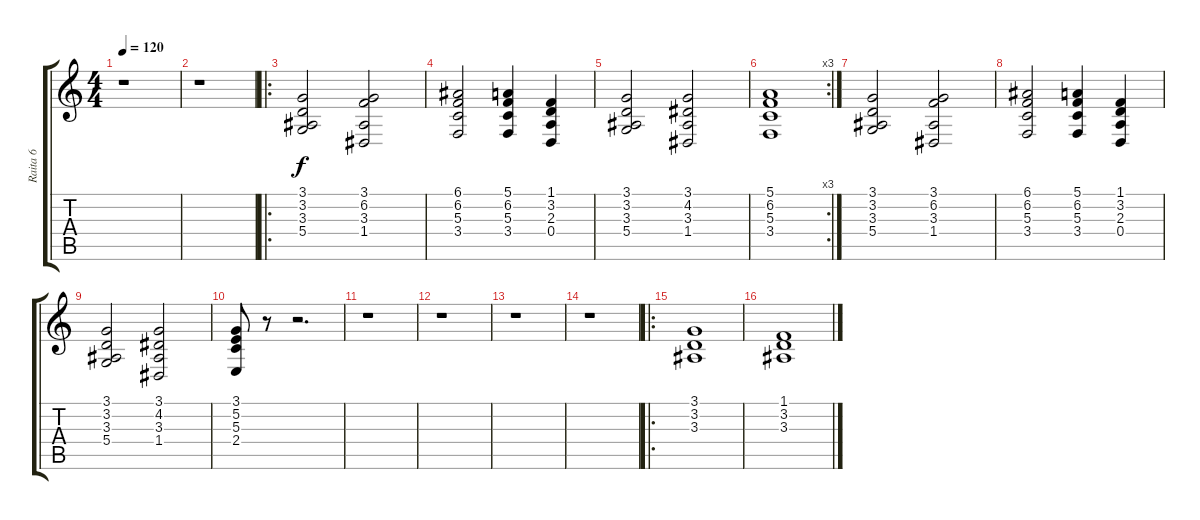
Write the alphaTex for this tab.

\track ("Raita 6" "Raita 6") {instrument pad4choir}
\staff {score tabs}
\tuning (E4 B3 G3 D3 A2 E2) {hide}
\ts (4 4)
\tempo 120
\clef g2
\ks c
r.1{dy f} |
r.1 |
\ro
(3.1 3.2 3.3 5.4).2 (3.1 6.2 3.3 1.4).2 |
(6.1 6.2 5.3 3.4).2 (5.1 6.2 5.3 3.4).4 (1.1 3.2 2.3 0.4).4 |
(3.1 3.2 3.3 5.4).2 (3.1 4.2 3.3 1.4).2 |
\rc 3
(5.1 6.2 5.3 3.4).1 |
(3.1 3.2 3.3 5.4).2 (3.1 6.2 3.3 1.4).2 |
(6.1 6.2 5.3 3.4).2 (5.1 6.2 5.3 3.4).4 (1.1 3.2 2.3 0.4).4 |
(3.1 3.2 3.3 5.4).2 (3.1 4.2 3.3 1.4).2 |
(3.1 5.2 5.3 2.4).8 r.8 r.2{d} |
r.1 |
r.1 |
r.1 |
r.1 |
\ro
(3.1 3.2 3.3).1 |
(1.1 3.2 3.3).1
